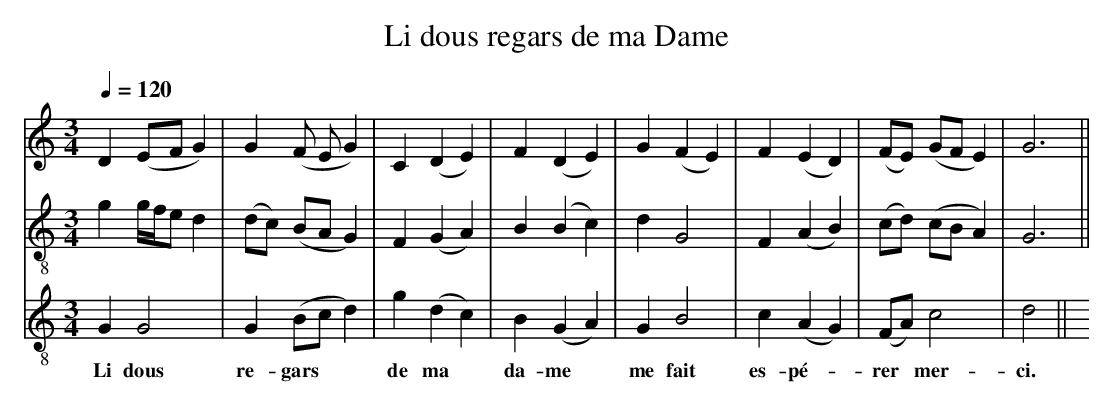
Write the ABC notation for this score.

X:1
T:Li dous regars de ma Dame
M:3/4
L:1/4
Q:1/4=120
K:G Mixolydian
V:1 clef=treble
V:2 clef=treble-8 middle=B,
V:3 clef=treble-8 middle=B,
[V:1] D (E/F/    G)|       G    (F/ E/ G) |C  (DE)  |F  (D E) |G (FE)| F  (E D) |(F/E/) (G/F/E)  |G3 ||
[V:2] G      G/4F/4E/ D |(D/C/) (B,/A,/G,)|F, (G,A,)|B, (B,C) |D  G,2| F, (A,B,)|(C/D/) (C/B,/A,)|G,3||
[V:3] G,       G,2      |       G,   (B,/C/ D) |G  (DC)  |B, (G,A,)|G, B,2| C  (A,G,)|(F,/A,/)      C2     |D2 ||
w:    Li       dous            re-          gars**   de  ma*   da- me*   me fait es-pé-*          rer*        mer-    ci.
